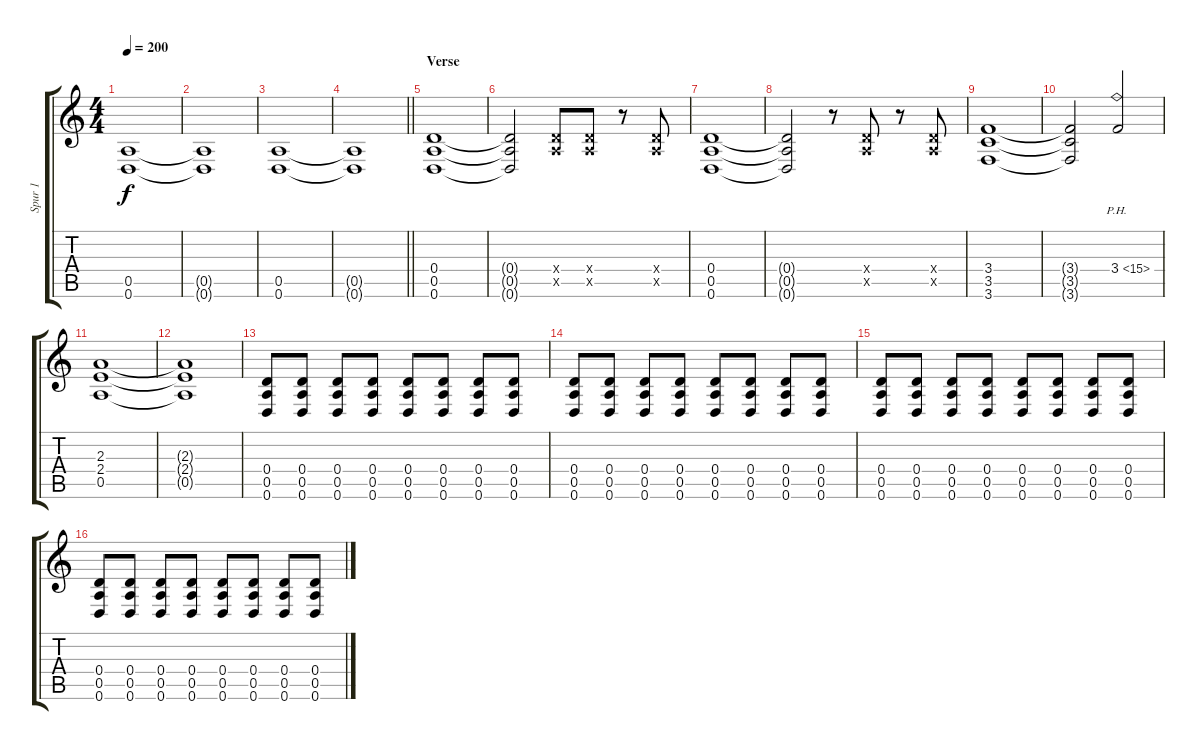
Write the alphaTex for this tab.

\track ("Spur 1" "Spur 1") {instrument overdrivenguitar}
\staff {score tabs}
\tuning (E4 B3 G3 D3 A2 D2) {hide}
\ts (4 4)
\tempo 200
\clef g2
\ks c
(0.5 0.6).1{dy f} |
(0.5{t} 0.6{t}).1 |
(0.5 0.6).1 |
\barLineRight lightlight
(0.5{t} 0.6{t}).1 |
\section ("" "Verse")
(0.4 0.5 0.6).1 |
(0.4{t} 0.5{t} 0.6{t}).2 (0.4{x} 0.5{x}).8 (0.4{x} 0.5{x}).8 r.8 (0.4{x} 0.5{x}).8 |
(0.4 0.5 0.6).1 |
(0.4{t} 0.5{t} 0.6{t}).2 r.8 (0.4{x} 0.5{x}).8 r.8 (0.4{x} 0.5{x}).8 |
(3.4 3.5 3.6).1 |
(3.4{t} 3.5{t} 3.6{t}).2 3.4{ph 12}.2 |
(2.3 2.4 0.5).1 |
(2.3{t} 2.4{t} 0.5{t}).1 |
(0.4 0.5 0.6).8 (0.4 0.5 0.6).8 (0.4 0.5 0.6).8 (0.4 0.5 0.6).8 (0.4 0.5 0.6).8 (0.4 0.5 0.6).8 (0.4 0.5 0.6).8 (0.4 0.5 0.6).8 |
(0.4 0.5 0.6).8 (0.4 0.5 0.6).8 (0.4 0.5 0.6).8 (0.4 0.5 0.6).8 (0.4 0.5 0.6).8 (0.4 0.5 0.6).8 (0.4 0.5 0.6).8 (0.4 0.5 0.6).8 |
(0.4 0.5 0.6).8 (0.4 0.5 0.6).8 (0.4 0.5 0.6).8 (0.4 0.5 0.6).8 (0.4 0.5 0.6).8 (0.4 0.5 0.6).8 (0.4 0.5 0.6).8 (0.4 0.5 0.6).8 |
(0.4 0.5 0.6).8 (0.4 0.5 0.6).8 (0.4 0.5 0.6).8 (0.4 0.5 0.6).8 (0.4 0.5 0.6).8 (0.4 0.5 0.6).8 (0.4 0.5 0.6).8 (0.4 0.5 0.6).8
